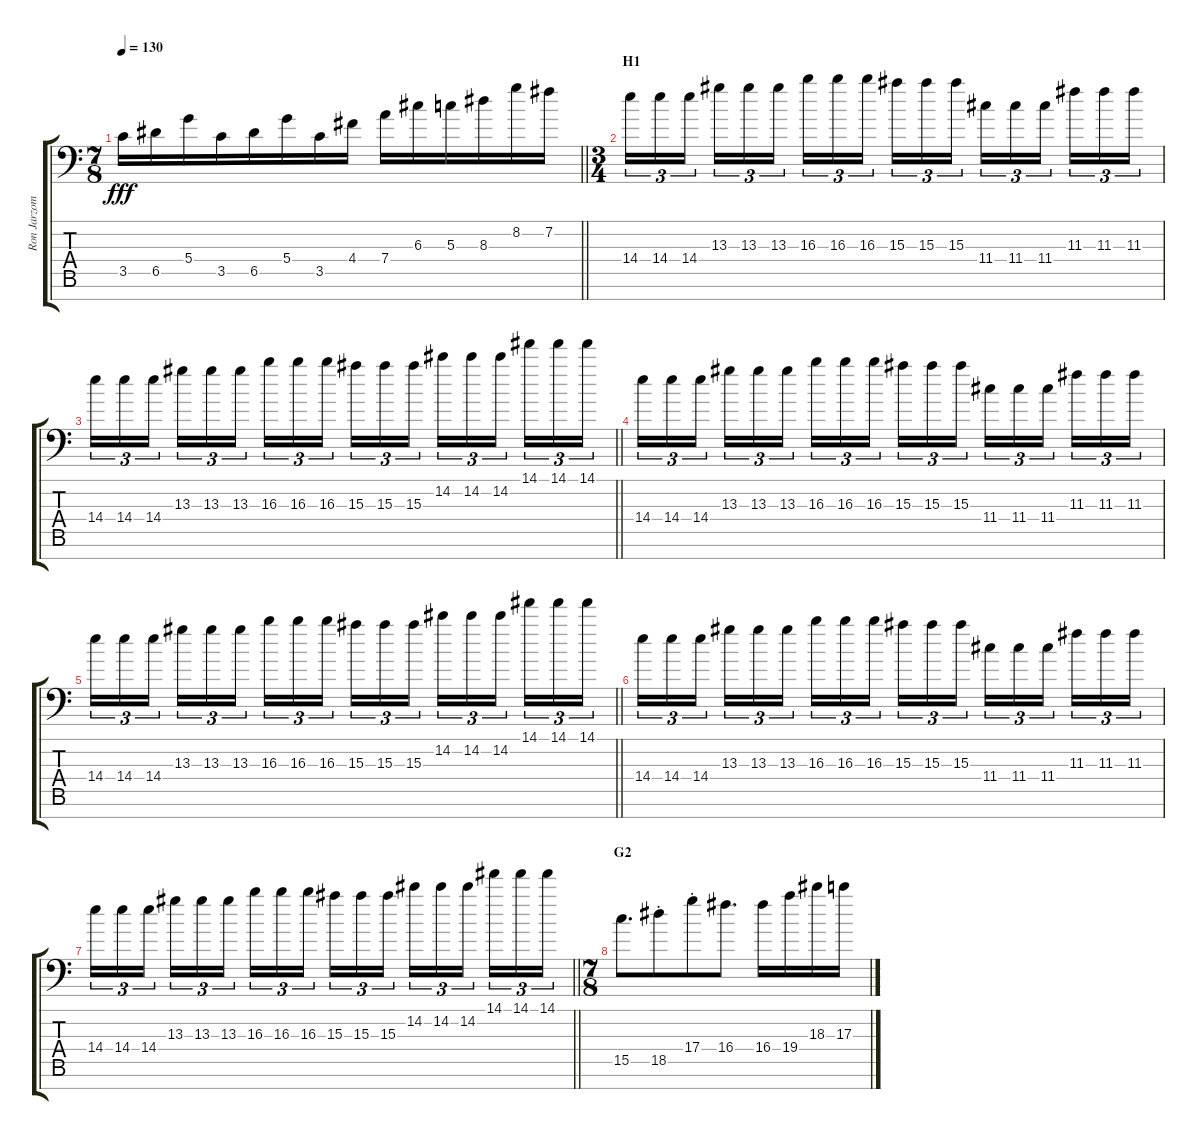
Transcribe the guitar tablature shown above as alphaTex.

\track ("Ron Jarzombek Lead 1" "Ron Jarzom") {instrument overdrivenguitar}
\staff {score tabs}
\tuning (E4 B3 G3 D3 A2 E2 A1) {hide}
\ts (7 8)
\tempo 130
\clef f4
\barLineRight lightlight
\ks c
3.5.16{dy fff} 6.5.16 5.4.16 3.5.16 6.5.16 5.4.16 3.5.16 4.4.16 7.4.16 6.3.16 5.3.16 8.3.16 8.2.16 7.2.16 |
\ts (3 4)
\section ("" "H1")
14.4.16{tu (3 2)} 14.4.16{tu (3 2)} 14.4.16{tu (3 2) beam splitsecondary} 13.3.16{tu (3 2)} 13.3.16{tu (3 2)} 13.3.16{tu (3 2)} 16.3.16{tu (3 2)} 16.3.16{tu (3 2)} 16.3.16{tu (3 2) beam splitsecondary} 15.3.16{tu (3 2)} 15.3.16{tu (3 2)} 15.3.16{tu (3 2)} 11.4.16{tu (3 2)} 11.4.16{tu (3 2)} 11.4.16{tu (3 2) beam splitsecondary} 11.3.16{tu (3 2)} 11.3.16{tu (3 2)} 11.3.16{tu (3 2)} |
\barLineRight lightlight
14.4.16{tu (3 2)} 14.4.16{tu (3 2)} 14.4.16{tu (3 2) beam splitsecondary} 13.3.16{tu (3 2)} 13.3.16{tu (3 2)} 13.3.16{tu (3 2)} 16.3.16{tu (3 2)} 16.3.16{tu (3 2)} 16.3.16{tu (3 2) beam splitsecondary} 15.3.16{tu (3 2)} 15.3.16{tu (3 2)} 15.3.16{tu (3 2)} 14.2.16{tu (3 2)} 14.2.16{tu (3 2)} 14.2.16{tu (3 2) beam splitsecondary} 14.1.16{tu (3 2)} 14.1.16{tu (3 2)} 14.1.16{tu (3 2)} |
14.4.16{tu (3 2)} 14.4.16{tu (3 2)} 14.4.16{tu (3 2) beam splitsecondary} 13.3.16{tu (3 2)} 13.3.16{tu (3 2)} 13.3.16{tu (3 2)} 16.3.16{tu (3 2)} 16.3.16{tu (3 2)} 16.3.16{tu (3 2) beam splitsecondary} 15.3.16{tu (3 2)} 15.3.16{tu (3 2)} 15.3.16{tu (3 2)} 11.4.16{tu (3 2)} 11.4.16{tu (3 2)} 11.4.16{tu (3 2) beam splitsecondary} 11.3.16{tu (3 2)} 11.3.16{tu (3 2)} 11.3.16{tu (3 2)} |
\barLineRight lightlight
14.4.16{tu (3 2)} 14.4.16{tu (3 2)} 14.4.16{tu (3 2) beam splitsecondary} 13.3.16{tu (3 2)} 13.3.16{tu (3 2)} 13.3.16{tu (3 2)} 16.3.16{tu (3 2)} 16.3.16{tu (3 2)} 16.3.16{tu (3 2) beam splitsecondary} 15.3.16{tu (3 2)} 15.3.16{tu (3 2)} 15.3.16{tu (3 2)} 14.2.16{tu (3 2)} 14.2.16{tu (3 2)} 14.2.16{tu (3 2) beam splitsecondary} 14.1.16{tu (3 2)} 14.1.16{tu (3 2)} 14.1.16{tu (3 2)} |
14.4.16{tu (3 2)} 14.4.16{tu (3 2)} 14.4.16{tu (3 2) beam splitsecondary} 13.3.16{tu (3 2)} 13.3.16{tu (3 2)} 13.3.16{tu (3 2)} 16.3.16{tu (3 2)} 16.3.16{tu (3 2)} 16.3.16{tu (3 2) beam splitsecondary} 15.3.16{tu (3 2)} 15.3.16{tu (3 2)} 15.3.16{tu (3 2)} 11.4.16{tu (3 2)} 11.4.16{tu (3 2)} 11.4.16{tu (3 2) beam splitsecondary} 11.3.16{tu (3 2)} 11.3.16{tu (3 2)} 11.3.16{tu (3 2)} |
\barLineRight lightlight
14.4.16{tu (3 2)} 14.4.16{tu (3 2)} 14.4.16{tu (3 2) beam splitsecondary} 13.3.16{tu (3 2)} 13.3.16{tu (3 2)} 13.3.16{tu (3 2)} 16.3.16{tu (3 2)} 16.3.16{tu (3 2)} 16.3.16{tu (3 2) beam splitsecondary} 15.3.16{tu (3 2)} 15.3.16{tu (3 2)} 15.3.16{tu (3 2)} 14.2.16{tu (3 2)} 14.2.16{tu (3 2)} 14.2.16{tu (3 2) beam splitsecondary} 14.1.16{tu (3 2)} 14.1.16{tu (3 2)} 14.1.16{tu (3 2)} |
\ts (7 8)
\section ("" "G2")
15.5.8{d} 18.5{st}.8 17.4{st}.8 16.4.8{d} 16.4.16 19.4.16 18.3.16 17.3.16
